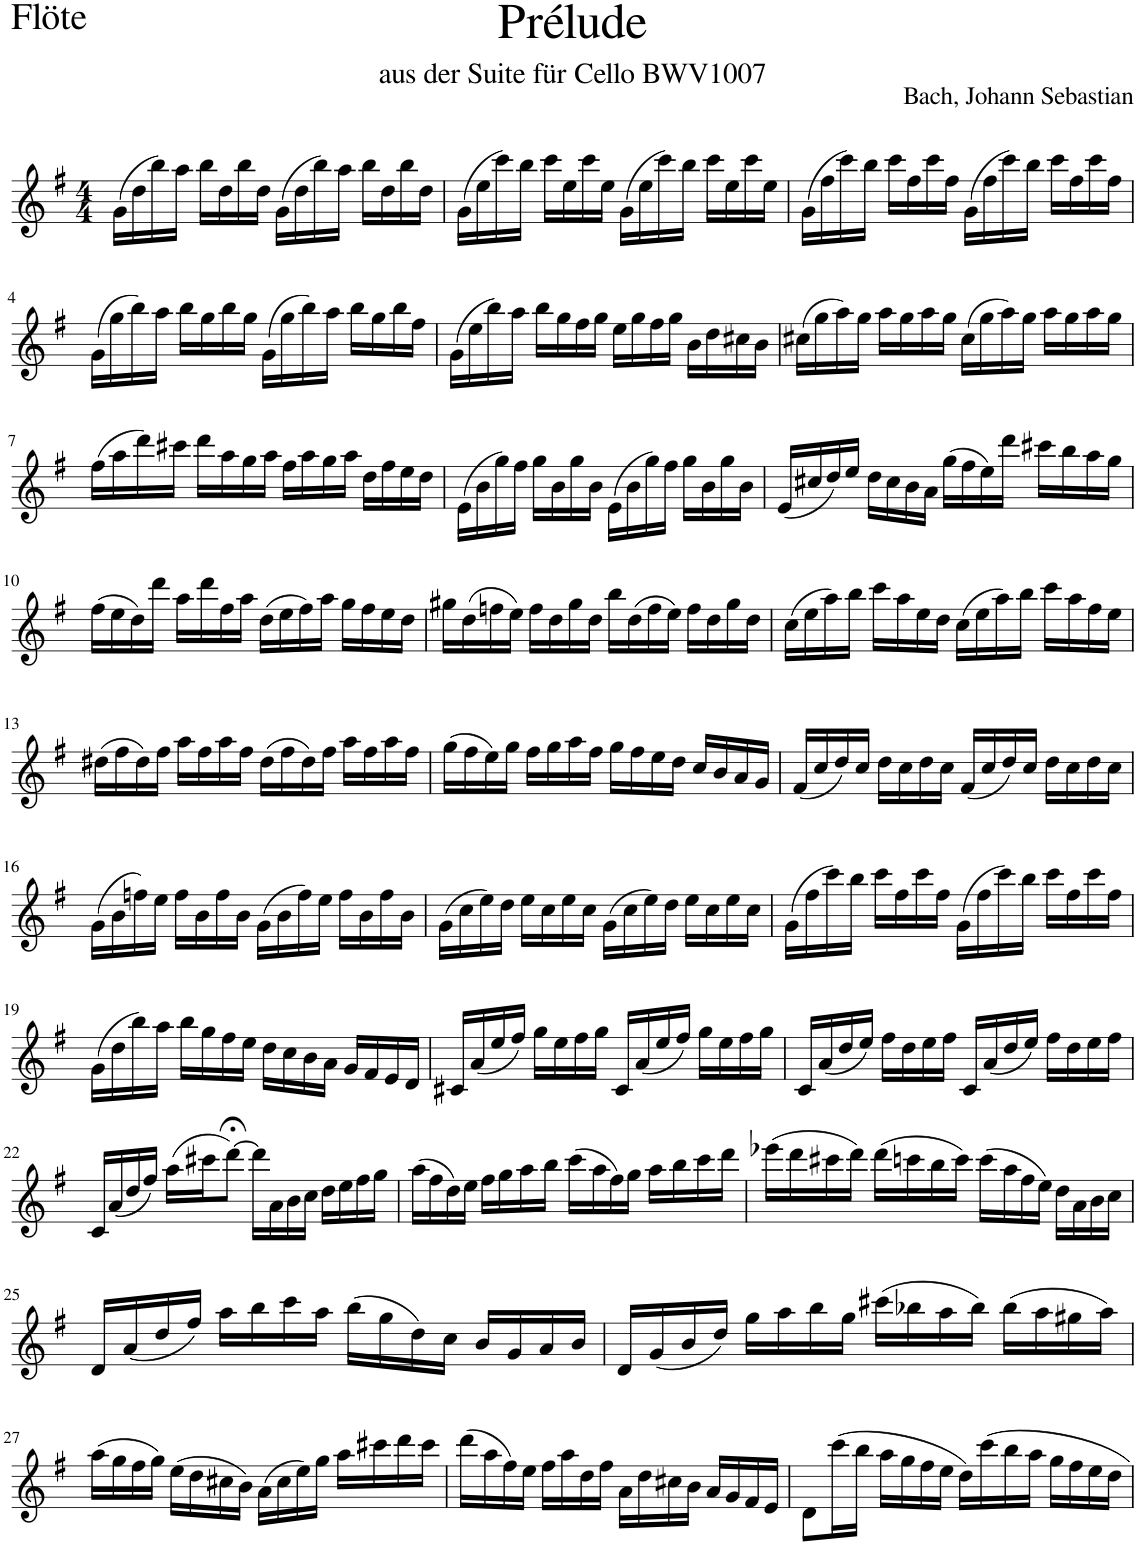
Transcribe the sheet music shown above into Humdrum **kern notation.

**kern
*part1
*staff1
*I"Flöte
*I'Fl.
*clefG2
*k[f#]
*M4/4
=1
(16g\LL
16dd\
16bb\)
16aa\JJ
16bb\LL
16dd\
16bb\
16dd\JJ
(16g\LL
16dd\
16bb\)
16aa\JJ
16bb\LL
16dd\
16bb\
16dd\JJ
=2
(16g\LL
16ee\
16ccc\)
16bb\JJ
16ccc\LL
16ee\
16ccc\
16ee\JJ
(16g\LL
16ee\
16ccc\)
16bb\JJ
16ccc\LL
16ee\
16ccc\
16ee\JJ
=3
(16g\LL
16ff#\
16ccc\)
16bb\JJ
16ccc\LL
16ff#\
16ccc\
16ff#\JJ
(16g\LL
16ff#\
16ccc\)
16bb\JJ
16ccc\LL
16ff#\
16ccc\
16ff#\JJ
!!LO:LB:g=z
=4
(16g\LL
16gg\
16bb\)
16aa\JJ
16bb\LL
16gg\
16bb\
16gg\JJ
(16g\LL
16gg\
16bb\)
16aa\JJ
16bb\LL
16gg\
16bb\
16ff#\JJ
=5
(16g\LL
16ee\
16bb\)
16aa\JJ
16bb\LL
16gg\
16ff#\
16gg\JJ
16ee\LL
16gg\
16ff#\
16gg\JJ
16b\LL
16dd\
16cc#X\
16b\JJ
=6
(16cc#X\LL
16gg\
16aa\)
16gg\JJ
16aa\LL
16gg\
16aa\
16gg\JJ
(16cc#\LL
16gg\
16aa\)
16gg\JJ
16aa\LL
16gg\
16aa\
16gg\JJ
!!LO:LB:g=z
=7
(16ff#\LL
16aa\
16ddd\)
16ccc#X\JJ
16ddd\LL
16aa\
16gg\
16aa\JJ
16ff#\LL
16aa\
16gg\
16aa\JJ
16dd\LL
16ff#\
16ee\
16dd\JJ
=8
(16e\LL
16b\
16gg\)
16ff#\JJ
16gg\LL
16b\
16gg\
16b\JJ
(16e\LL
16b\
16gg\)
16ff#\JJ
16gg\LL
16b\
16gg\
16b\JJ
=9
(16e/LL
16cc#X/
16dd/)
16ee/JJ
16dd\LL
16cc#\
16b\
16a\JJ
(16gg\LL
16ff#\
16ee\)
16ddd\JJ
16ccc#X\LL
16bb\
16aa\
16gg\JJ
!!LO:LB:g=z
=10
(16ff#\LL
16ee\
16dd\)
16ddd\JJ
16aa\LL
16ddd\
16ff#\
16aa\JJ
(16dd\LL
16ee\
16ff#\)
16aa\JJ
16gg\LL
16ff#\
16ee\
16dd\JJ
=11
16gg#X\LL
(16dd\
16ffn\
16ee\JJ)
16ff\LL
16dd\
16gg#\
16dd\JJ
16bb\LL
(16dd\
16ff\
16ee\JJ)
16ff\LL
16dd\
16gg#\
16dd\JJ
=12
(16cc\LL
16ee\
16aa\)
16bb\JJ
16ccc\LL
16aa\
16ee\
16dd\JJ
(16cc\LL
16ee\
16aa\)
16bb\JJ
16ccc\LL
16aa\
16ff#\
16ee\JJ
!!LO:LB:g=z
=13
(16dd#X\LL
16ff#\
16dd#\)
16ff#\JJ
16aa\LL
16ff#\
16aa\
16ff#\JJ
(16dd#\LL
16ff#\
16dd#\)
16ff#\JJ
16aa\LL
16ff#\
16aa\
16ff#\JJ
=14
(16gg\LL
16ff#\
16ee\)
16gg\JJ
16ff#\LL
16gg\
16aa\
16ff#\JJ
16gg\LL
16ff#\
16ee\
16dd\JJ
16cc/LL
16b/
16a/
16g/JJ
=15
(16f#/LL
16cc/
16dd/)
16cc/JJ
16dd\LL
16cc\
16dd\
16cc\JJ
(16f#/LL
16cc/
16dd/)
16cc/JJ
16dd\LL
16cc\
16dd\
16cc\JJ
!!LO:LB:g=z
=16
(16g\LL
16b\
16ffn\)
16ee\JJ
16ff\LL
16b\
16ff\
16b\JJ
(16g\LL
16b\
16ff\)
16ee\JJ
16ff\LL
16b\
16ff\
16b\JJ
=17
(16g\LL
16cc\
16ee\)
16dd\JJ
16ee\LL
16cc\
16ee\
16cc\JJ
(16g\LL
16cc\
16ee\)
16dd\JJ
16ee\LL
16cc\
16ee\
16cc\JJ
=18
(16g\LL
16ff#\
16ccc\)
16bb\JJ
16ccc\LL
16ff#\
16ccc\
16ff#\JJ
(16g\LL
16ff#\
16ccc\)
16bb\JJ
16ccc\LL
16ff#\
16ccc\
16ff#\JJ
!!LO:LB:g=z
=19
(16g\LL
16dd\
16bb\)
16aa\JJ
16bb\LL
16gg\
16ff#\
16ee\JJ
16dd\LL
16cc\
16b\
16a\JJ
16g/LL
16f#/
16e/
16d/JJ
=20
16c#X/LL
(16a/
16ee/
16ff#/JJ)
16gg\LL
16ee\
16ff#\
16gg\JJ
16c#/LL
(16a/
16ee/
16ff#/JJ)
16gg\LL
16ee\
16ff#\
16gg\JJ
=21
16c/LL
(16a/
16dd/
16ee/JJ)
16ff#\LL
16dd\
16ee\
16ff#\JJ
16c/LL
(16a/
16dd/
16ee/JJ)
16ff#\LL
16dd\
16ee\
16ff#\JJ
!!LO:LB:g=z
=22
16c/LL
(16a/
16dd/
16ff#/JJ)
(16aa\LL
16ccc#X\J
[8ddd;<\J)
16ddd\LL]
16a\
16b\
16cc\JJ
16dd\LL
16ee\
16ff#\
16gg\JJ
=23
(16aa\LL
16ff#\
16dd\)
16ee\JJ
16ff#\LL
16gg\
16aa\
16bb\JJ
(16ccc\LL
16aa\
16ff#\)
16gg\JJ
16aa\LL
16bb\
16ccc\
16ddd\JJ
=24
(16eee-X\LL
16ddd\
16ccc#X\
16ddd\JJ)
(16ddd\LL
16cccn\
16bb\
16ccc\JJ)
(16ccc\LL
16aa\
16ff#\
16ee\JJ)
16dd\LL
16a\
16b\
16cc\JJ
!!LO:LB:g=z
=25
16d/LL
(16a/
16dd/
16ff#/JJ)
16aa\LL
16bb\
16ccc\
16aa\JJ
(16bb\LL
16gg\
16dd\)
16cc\JJ
16b/LL
16g/
16a/
16b/JJ
=26
16d/LL
(16g/
16b/
16dd/JJ)
16gg\LL
16aa\
16bb\
16gg\JJ
(16ccc#X\LL
16bb-X\
16aa\
16bb-\JJ)
(16bb-\LL
16aa\
16gg#X\
16aa\JJ)
!!LO:LB:g=z
=27
(16aa\LL
16gg\
16ff#\
16gg\JJ)
(16ee\LL
16dd\
16cc#X\
16b\JJ)
(16a\LL
16cc#\
16ee\)
16gg\JJ
16aa\LL
16ccc#X\
16ddd\
16ccc#\JJ
=28
(16ddd\LL
16aa\
16ff#\)
16ee\JJ
16ff#\LL
16aa\
16dd\
16ff#\JJ
16a\LL
16dd\
16cc#X\
16b\JJ
16a/LL
16g/
16f#/
16e/JJ
=29
8d\L
(16ccc\L
16bb\JJ
16aa\LL
16gg\
16ff#\
16ee\JJ
16dd\LL)
16ccc\
16bb\
16aa\JJ
16gg\LL
16ff#\
16ee\
16dd\JJ
=
*-
